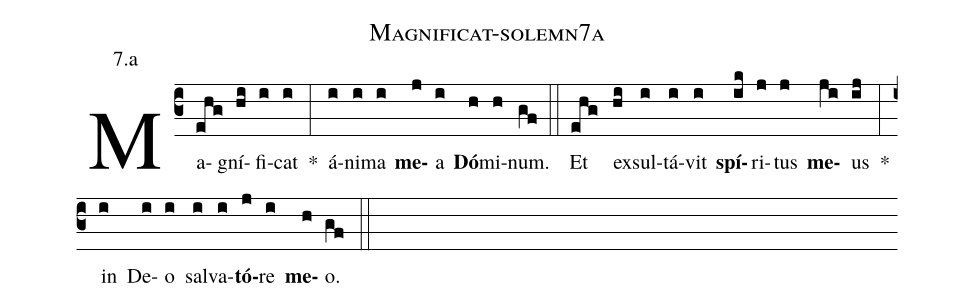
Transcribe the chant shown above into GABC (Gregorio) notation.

name: Magnificat-solemn7a;
annotation: 7.a;
%%
(c3) Ma(ehg)gní(hi)fi(i)cat(i) <sp>*</sp>(:) á(i)ni(i)ma(i) <b>me</b>(j)a(i) <b>Dó</b>(h)mi(h)num.(gf) (::)
Et(ehg) ex(hi)sul(i)tá(i)vit(i) <b>spí</b>(ik)ri(j)tus(j) <b>me</b>(ji)us(ij) <sp>*</sp>(:) in(i) De(i)o(i) sal(i)va(i)<b>tó</b>(j)re(i) <b>me</b>(h)o.(gf) (::)
